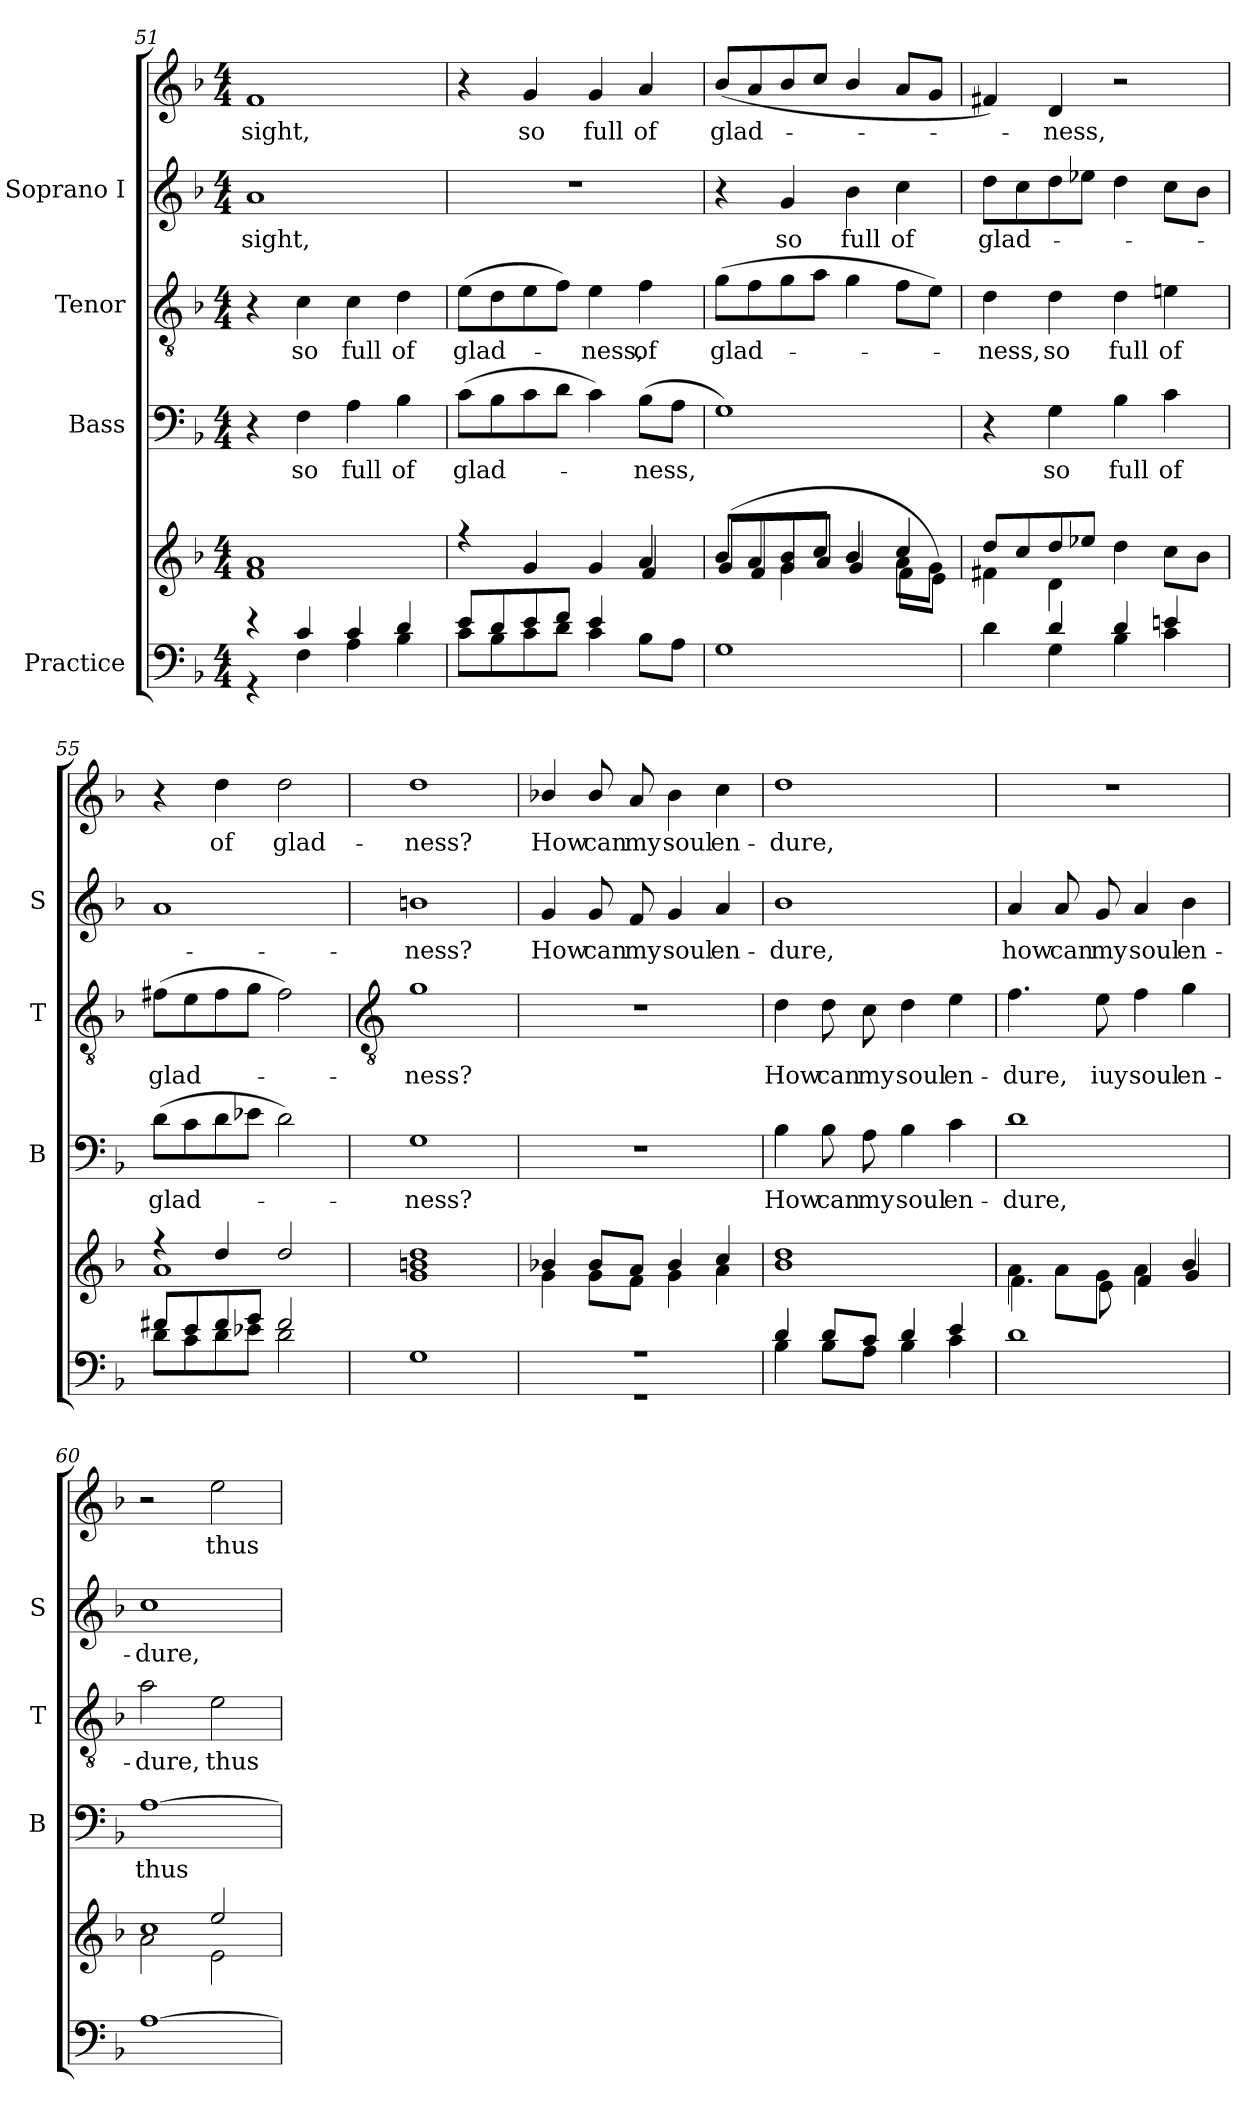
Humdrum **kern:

**kern	**kern	**kern	**text	**kern	**text	**kern	**text	**kern	**text
*part4	*part4	*part3	*part3	*part2	*part2	*part1	*part1	*part1	*part1
*staff6	*staff5	*staff4	*staff4	*staff3	*staff3	*staff2	*staff2	*staff1	*staff1
*I"Practice	*	*I"Bass	*	*I"Tenor	*	*I"Soprano I	*	*	*
*	*	*I'B	*	*I'T	*	*I'S	*	*	*
!!LO:LB:g=z
*clefF4	*clefG2	*clefF4	*	*clefGv2	*	*clefG2	*	*clefG2	*
*k[b-]	*k[b-]	*k[b-]	*	*k[b-]	*	*k[b-]	*	*k[b-]	*
*F:	*F:	*F:	*	*F:	*	*F:	*	*F:	*
*M4/4	*M4/4	*M4/4	*	*M4/4	*	*M4/4	*	*M4/4	*
=51	=51	=51	=51	=51	=51	=51	=51	=51	=51
*^	*^	*	*	*	*	*	*	*	*
!	!	!	!	!	!	!	!	!	!LO:LY:b	!	!LO:LY:b
4r	4r	1f	1a	4r	.	4r	.	1a	sight,	1f	sight,
!	!	!	!	!	!LO:LY:b	!	!LO:LY:b	!	!	!	!
4c	4F	.	.	4F	so	4c	so	.	.	.	.
!	!	!	!	!	!LO:LY:b	!	!LO:LY:b	!	!	!	!
4c	4A	.	.	4A	full	4c	full	.	.	.	.
!	!	!	!	!	!LO:LY:b	!	!LO:LY:b	!	!	!	!
4d	4B-	.	.	4B-	of	4d	of	.	.	.	.
=52	=52	=52	=52	=52	=52	=52	=52	=52	=52	=52	=52
*	*	*	*^	*	*	*	*	*	*	*	*
!	!	!	!	!	!	!LO:LY:b	!	!LO:LY:b	!	!	!	!
8eL	8cL	4r	1ryy	2.ryy	(>8cL	glad-	(>8eL	glad-	1r	.	4r	.
8d	8B-	.	.	.	8B-	.	8d	.	.	.	.	.
!	!	!	!	!	!	!	!	!	!	!	!	!LO:LY:b
8e	8c	4g	.	.	8c	.	8e	.	.	.	4g	so
8fJ	8dJ	.	.	.	8dJ	.	8fJ)	.	.	.	.	.
!	!	!	!	!	!	!	!	!LO:LY:b	!	!	!	!LO:LY:b
4e	4c	4g	.	.	4c)	.	4e	ness,	.	.	4g	full
!	!	!	!	!	!	!LO:LY:b	!	!LO:LY:b	!	!	!	!LO:LY:b
4ryy	8B-L	4a	.	4f	(>8B-L	ness,	4f	of	.	.	4a	of
.	8AJ	.	.	.	8AJ	.	.	.	.	.	.	.
=53	=53	=53	=53	=53	=53	=53	=53	=53	=53	=53	=53	=53
!	!	!	!	!	!	!	!	!LO:LY:b	!	!	!	!LO:LY:b
*v	*v	*	*	*	*	*	*	*	*	*	*	*
1G	8b-/L	4ryy	(>8gL	1G)	.	(>8gL	glad-	4r	.	(<8b-/L	glad-
.	8a/	.	8f	.	.	8f	.	.	.	8a/	.
!	!	!	!	!	!	!	!	!	!LO:LY:b	!	!
.	8b-/	4g	8g	.	.	8g	.	4g	so	8b-/	.
.	8cc/J	.	8aJ	.	.	8aJ	.	.	.	8cc/J	.
!	!	!	!	!	!	!	!	!	!LO:LY:b	!	!
.	4b-/	4b-/	4g	.	.	4g	.	4b-	full	4b-/	.
!	!	!	!	!	!	!	!	!	!LO:LY:b	!	!
.	8a\L	4cc/	8f\L	.	.	8fL	.	4cc	of	8aL	.
.	8g\J	.	8e\J)	.	.	8eJ)	.	.	.	8gJ	.
=54	=54	=54	=54	=54	=54	=54	=54	=54	=54	=54	=54
*^	*	*	*	*	*	*	*	*	*	*	*
!	!	!	!	!	!	!	!	!LO:LY:b	!	!LO:LY:b	!	!
*	*	*	*v	*v	*	*	*	*	*	*	*	*
4d	4ryy	4f#X\	8dd/L	4r	.	4d	ness,	8ddL	glad-	4f#X)	.
.	.	.	8cc/	.	.	.	.	8cc	.	.	.
!	!	!	!	!	!LO:LY:b	!	!LO:LY:b	!	!	!	!LO:LY:b
4d	4G	4d\	8dd/	4G	so	4d	so	8dd	.	4d	ness,
.	.	.	8ee-X/J	.	.	.	.	8ee-XJ	.	.	.
!	!	!	!	!	!LO:LY:b	!	!LO:LY:b	!	!	!	!
4d	4B-	2ryy	4dd	4B-	full	4d	full	4dd	.	2r	.
!	!	!	!	!	!LO:LY:b	!	!LO:LY:b	!	!	!	!
4en	4c	.	8ccL	4c	of	4en	of	8ccL	.	.	.
.	.	.	8b-J	.	.	.	.	8b-J	.	.	.
=55	=55	=55	=55	=55	=55	=55	=55	=55	=55	=55	=55
!	!	!	!	!	!LO:LY:b	!	!LO:LY:b	!	!	!	!
8f#XL	8dL	4r	1a	(>8dL	glad-	(>8f#XL	glad-	1a	.	4r	.
8e	8c	.	.	8c	.	8e	.	.	.	.	.
!	!	!	!	!	!	!	!	!	!	!	!LO:LY:b
8f#	8d	4dd	.	8d	.	8f#	.	.	.	4dd	-of
8gJ	8e-XJ	.	.	8e-XJ	.	8gJ	.	.	.	.	.
!	!	!	!	!	!	!	!	!	!	!	!LO:LY:b
2f#	2d	2dd	.	2d)	.	2f#)	.	.	.	2dd	glad-
*v	*v	*	*	*	*	*	*	*	*	*	*
*	*v	*v	*	*	*	*	*	*	*	*
!!LO:LB:g=z
=56	=56	=56	=56	=56	=56	=56	=56	=56	=56
*	*	*	*	*clefGv2	*	*	*	*	*
*^	*^	*	*	*	*	*	*	*	*
*	*	*	*^	*	*	*	*	*	*	*	*
!	!	!	!	!	!	!LO:LY:b	!	!LO:LY:b	!	!LO:LY:b	!	!LO:LY:b
*v	*v	*	*	*	*	*	*	*	*	*	*	*
1G	1dd	1bn	1g	1G	ness?	1g	ness?	1bn	ness?	1dd	-ness?
=57	=57	=57	=57	=57	=57	=57	=57	=57	=57	=57	=57
*^	*	*	*	*	*	*	*	*	*	*	*
!	!	!	!	!	!	!	!	!	!	!LO:LY:b	!	!LO:LY:b
*	*	*	*v	*v	*	*	*	*	*	*	*	*
1r	1r	4b-X/	4g	1r	.	1r	.	4g	-How	4b-X/	How
!	!	!	!	!	!	!	!	!	!LO:LY:b	!	!LO:LY:b
.	.	8b-/L	8gL	.	.	.	.	8g	can	8b-/	can
!	!	!	!	!	!	!	!	!	!LO:LY:b	!	!LO:LY:b
.	.	8aJ	8fJ	.	.	.	.	8f	my	8a	my
!	!	!	!	!	!	!	!	!	!LO:LY:b	!	!LO:LY:b
.	.	4b-	4g	.	.	.	.	4g	soul	4b-	soul
!	!	!	!	!	!	!	!	!	!LO:LY:b	!	!LO:LY:b
.	.	4cc	4a\	.	.	.	.	4a	en-	4cc	en-
=58	=58	=58	=58	=58	=58	=58	=58	=58	=58	=58	=58
!	!	!	!	!	!LO:LY:b	!	!LO:LY:b	!	!LO:LY:b	!	!LO:LY:b
4d	4B-	1dd	1b-	4B-	How	4d	How	1b-	dure,	1dd	-dure,
!	!	!	!	!	!LO:LY:b	!	!LO:LY:b	!	!	!	!
8dL	8B-L	.	.	8B-	can	8d	can	.	.	.	.
!	!	!	!	!	!LO:LY:b	!	!LO:LY:b	!	!	!	!
8cJ	8AJ	.	.	8A	my	8c	my	.	.	.	.
!	!	!	!	!	!LO:LY:b	!	!LO:LY:b	!	!	!	!
4d	4B-	.	.	4B-	soul	4d	soul	.	.	.	.
!	!	!	!	!	!LO:LY:b	!	!LO:LY:b	!	!	!	!
4e	4c	.	.	4c	en-	4e	en-	.	.	.	.
=59	=59	=59	=59	=59	=59	=59	=59	=59	=59	=59	=59
*	*	*	*^	*	*	*	*	*	*	*	*
!	!	!	!	!	!	!LO:LY:b	!	!LO:LY:b	!	!LO:LY:b	!	!
*v	*v	*	*	*	*	*	*	*	*	*	*	*
1d	1ryy	4a	4.f\	1d	-dure,	4.f	-dure,	4a	how	1r	.
!	!	!	!	!	!	!	!	!	!LO:LY:b	!	!
.	.	8aL	.	.	.	.	.	8a	can	.	.
!	!	!	!	!	!	!	!LO:LY:b	!	!LO:LY:b	!	!
.	.	8gJ	8e\	.	.	8e	iuy	8g	my	.	.
!	!	!	!	!	!	!	!LO:LY:b	!	!LO:LY:b	!	!
.	.	4a	4f	.	.	4f	soul	4a	soul	.	.
!	!	!	!	!	!	!	!LO:LY:b	!	!LO:LY:b	!	!
.	.	4b-/	4g	.	.	4g	en-	4b-	en-	.	.
=60	=60	=60	=60	=60	=60	=60	=60	=60	=60	=60	=60
!	!	!	!	!	!LO:LY:b	!	!LO:LY:b	!	!LO:LY:b	!	!
[1A	2ryy	1cc\	2a\	[1A	thus	2a	-dure,	1cc	dure,	2r	.
!	!	!	!	!	!	!	!LO:LY:b	!	!	!	!LO:LY:b
.	2ee	.	2e\	.	.	2e	thus	.	.	2ee	-thus
*	*v	*v	*v	*	*	*	*	*	*	*	*
=	=	=	=	=	=	=	=	=	=
*-	*-	*-	*-	*-	*-	*-	*-	*-	*-
